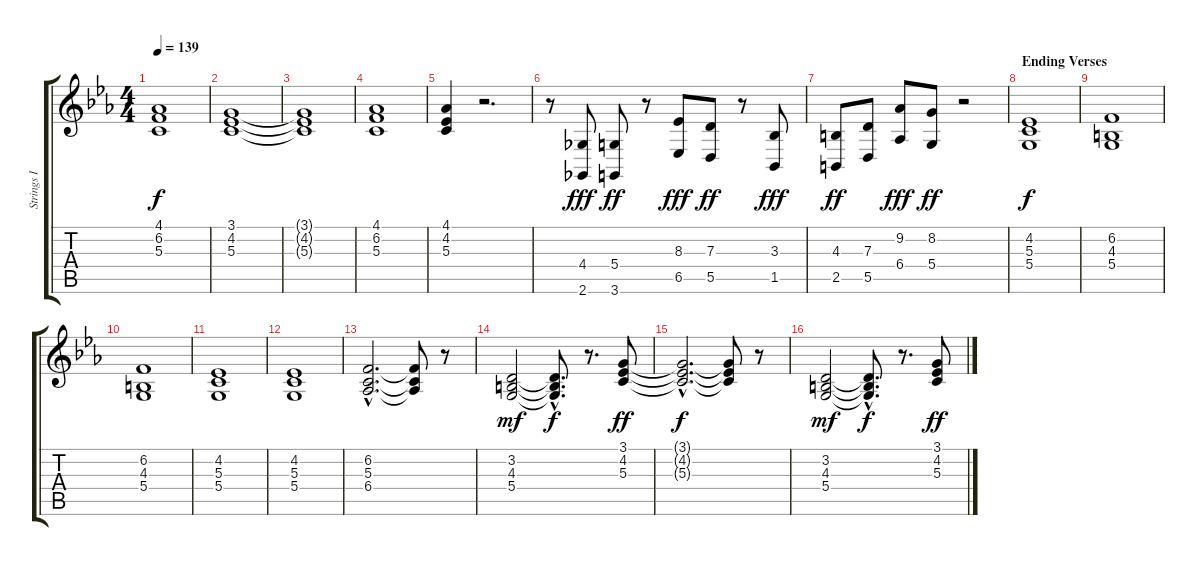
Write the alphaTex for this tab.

\track ("Strings I" "Strings I") {instrument synthstrings1}
\staff {score tabs}
\tuning (E4 B3 G3 D3 A2 E2) {hide}
\ts (4 4)
\tempo 139
\clef g2
\ks cminor
(4.1{t} 6.2{t} 5.3{t}).1{dy f} |
(3.1 4.2 5.3).1 |
(3.1{t} 4.2{t} 5.3{t}).1 |
(4.1 6.2 5.3).1 |
(4.1 4.2 5.3).4 r.2{d} |
r.8 (4.4 2.6).8{dy fff} (5.4 3.6).8{dy ff} r.8 (8.3 6.5).8{dy fff} (7.3 5.5).8{dy ff} r.8 (3.3 1.5).8{dy fff} |
(4.3 2.5).8{dy ff} (7.3 5.5).8 (9.2 6.4).8{dy fff} (8.2 5.4).8{dy ff} r.2 |
\section ("" "Ending Verses")
(4.2 5.3 5.4).1{dy f} |
(6.2 4.3 5.4).1 |
(6.2 4.3 5.4).1 |
(4.2 5.3 5.4).1 |
(4.2 5.3 5.4).1 |
(6.2{hac} 5.3{hac} 6.4{hac}).2{d} (6.2{t} 5.3{t} 6.4{t}).8 r.8 |
(3.2 4.3 5.4).2{dy mf} (3.2{hac t} 4.3{hac t} 5.4{hac t}).8{d dy f} r.8{d} (3.1 4.2 5.3).8{dy ff} |
(3.1{hac t} 4.2{hac t} 5.3{hac t}).2{d dy f} (3.1{t} 4.2{t} 5.3{t}).8 r.8 |
(3.2 4.3 5.4).2{dy mf} (3.2{hac t} 4.3{hac t} 5.4{hac t}).8{d dy f} r.8{d} (3.1 4.2 5.3).8{dy ff}
